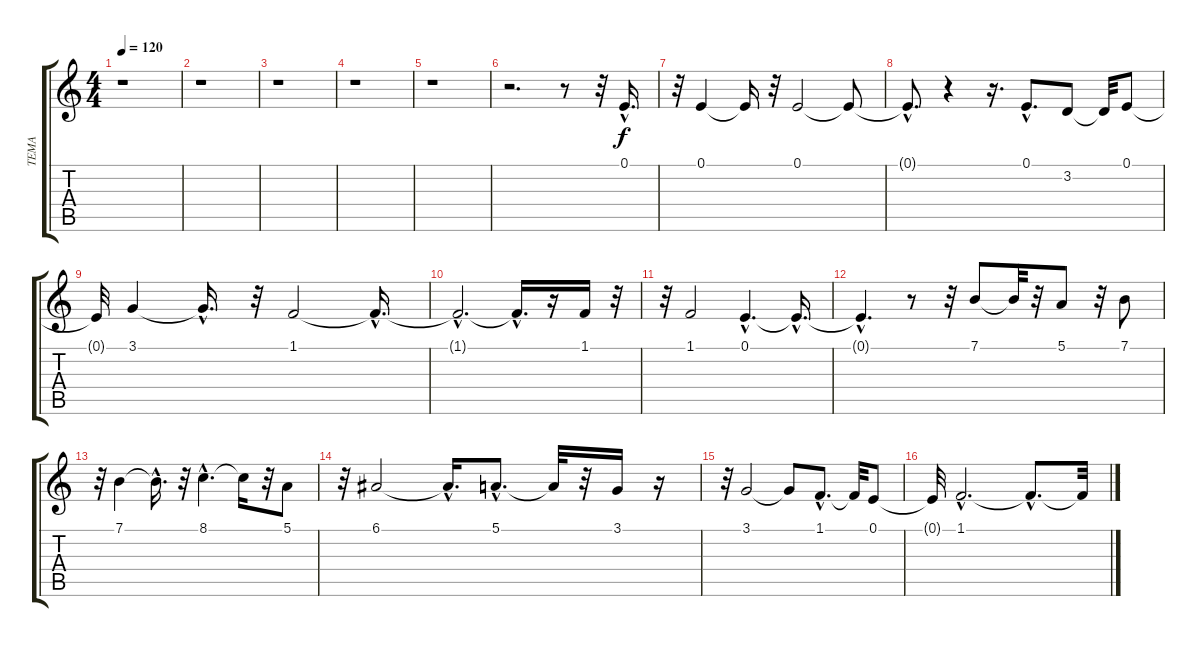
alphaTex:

\track ("ТЕМА" "ТЕМА") {instrument voiceoohs}
\staff {score tabs}
\tuning (E4 B3 G3 D3 A2 E2) {hide}
\ts (4 4)
\tempo 120
\clef g2
\ks c
r.1{dy f instrument voiceoohs} |
r.1 |
r.1 |
r.1 |
r.1 |
r.2{d} r.8 r.32 0.1{hac}.16{d} |
r.32 0.1.4 0.1{t}.16 r.32 0.1.2 0.1{t}.8 |
0.1{hac t}.8{d} r.4 r.16{d} 0.1{hac}.8{d} 3.2.8 3.2{t}.32 0.1.8 |
0.1{t}.32 3.1.4 3.1{hac t}.16{d} r.32 1.1.2 1.1{hac t}.16{d} |
1.1{hac t}.2{d} 1.1{hac t}.16{d} r.16 1.1.16 r.32 |
r.32 1.1.2 0.1{hac}.4{d} 0.1{hac t}.16{d} |
0.1{hac t}.4{d} r.8 r.32 7.1.8 7.1{t}.32 r.32 5.1.8 r.32 7.1.8 |
r.32 7.1.4 7.1{hac t}.16{d} r.32 8.1{hac}.4{d} 8.1{t}.16 r.32 5.1.8 |
r.32 6.1.2 6.1{hac t}.16{d} 5.1{hac}.8{d} 5.1{t}.32 r.32 3.1.16 r.16 |
r.32 3.1.2 3.1{t}.8 1.1{hac}.8{d} 1.1{t}.32 0.1.8 |
0.1{t}.32 1.1{hac}.2{d} 1.1{hac t}.8{d} 1.1{t}.32
